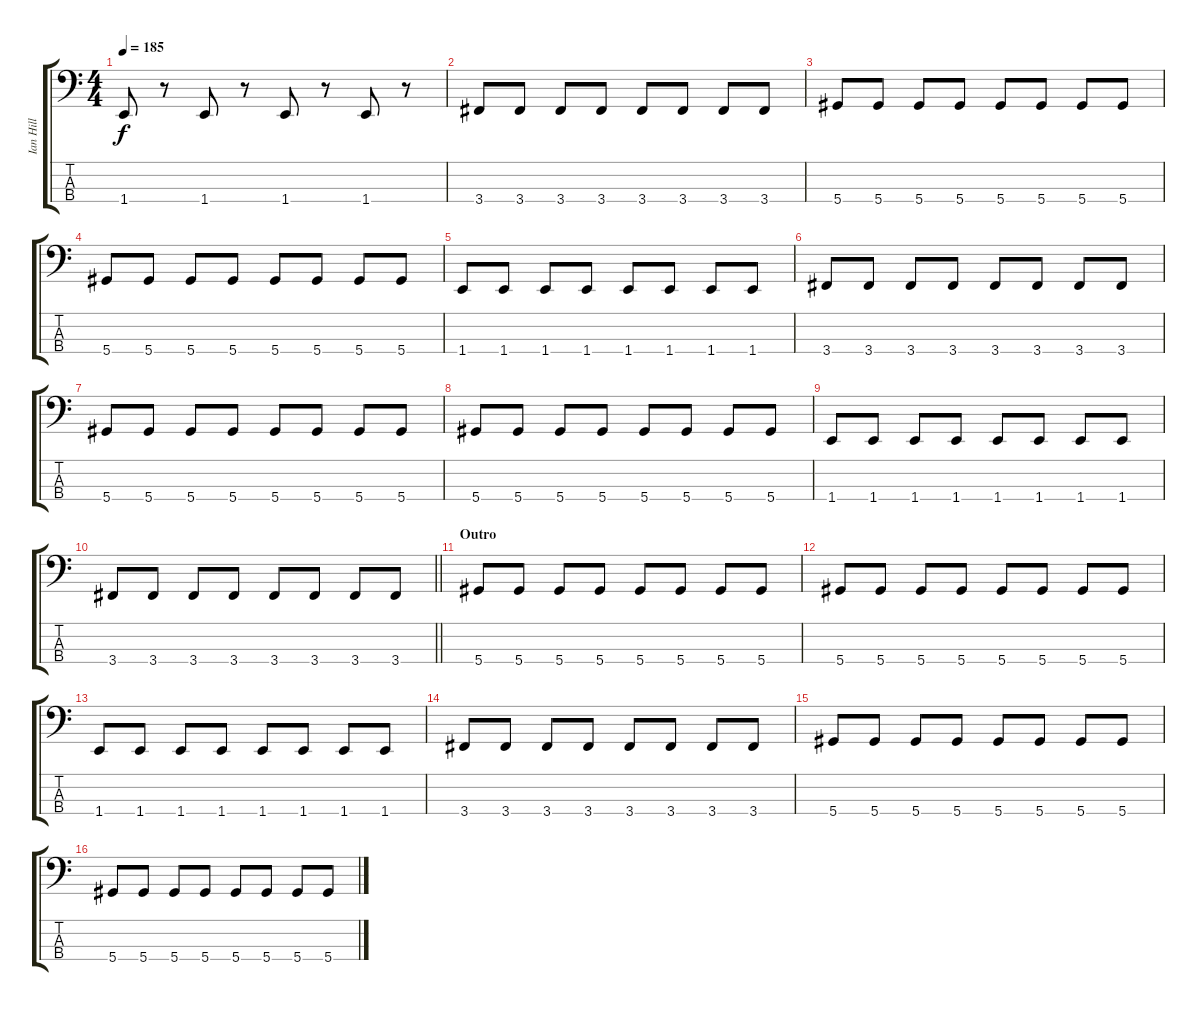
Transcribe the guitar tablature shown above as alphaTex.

\track ("Ian Hill" "Ian Hill") {instrument electricbasspick}
\staff {score tabs}
\tuning (Gb2 Db2 Ab1 Eb1) {hide}
\ts (4 4)
\tempo 185
\clef f4
\ks c
1.4.8{dy f} r.8 1.4.8 r.8 1.4.8 r.8 1.4.8 r.8 |
3.4.8 3.4.8 3.4.8 3.4.8 3.4.8 3.4.8 3.4.8 3.4.8 |
5.4.8 5.4.8 5.4.8 5.4.8 5.4.8 5.4.8 5.4.8 5.4.8 |
5.4.8 5.4.8 5.4.8 5.4.8 5.4.8 5.4.8 5.4.8 5.4.8 |
1.4.8 1.4.8 1.4.8 1.4.8 1.4.8 1.4.8 1.4.8 1.4.8 |
3.4.8 3.4.8 3.4.8 3.4.8 3.4.8 3.4.8 3.4.8 3.4.8 |
5.4.8 5.4.8 5.4.8 5.4.8 5.4.8 5.4.8 5.4.8 5.4.8 |
5.4.8 5.4.8 5.4.8 5.4.8 5.4.8 5.4.8 5.4.8 5.4.8 |
1.4.8 1.4.8 1.4.8 1.4.8 1.4.8 1.4.8 1.4.8 1.4.8 |
\barLineRight lightlight
3.4.8 3.4.8 3.4.8 3.4.8 3.4.8 3.4.8 3.4.8 3.4.8 |
\section ("" "Outro")
5.4.8 5.4.8 5.4.8 5.4.8 5.4.8 5.4.8 5.4.8 5.4.8 |
5.4.8 5.4.8 5.4.8 5.4.8 5.4.8 5.4.8 5.4.8 5.4.8 |
1.4.8 1.4.8 1.4.8 1.4.8 1.4.8 1.4.8 1.4.8 1.4.8 |
3.4.8 3.4.8 3.4.8 3.4.8 3.4.8 3.4.8 3.4.8 3.4.8 |
5.4.8 5.4.8 5.4.8 5.4.8 5.4.8 5.4.8 5.4.8 5.4.8 |
5.4.8 5.4.8 5.4.8 5.4.8 5.4.8 5.4.8 5.4.8 5.4.8
